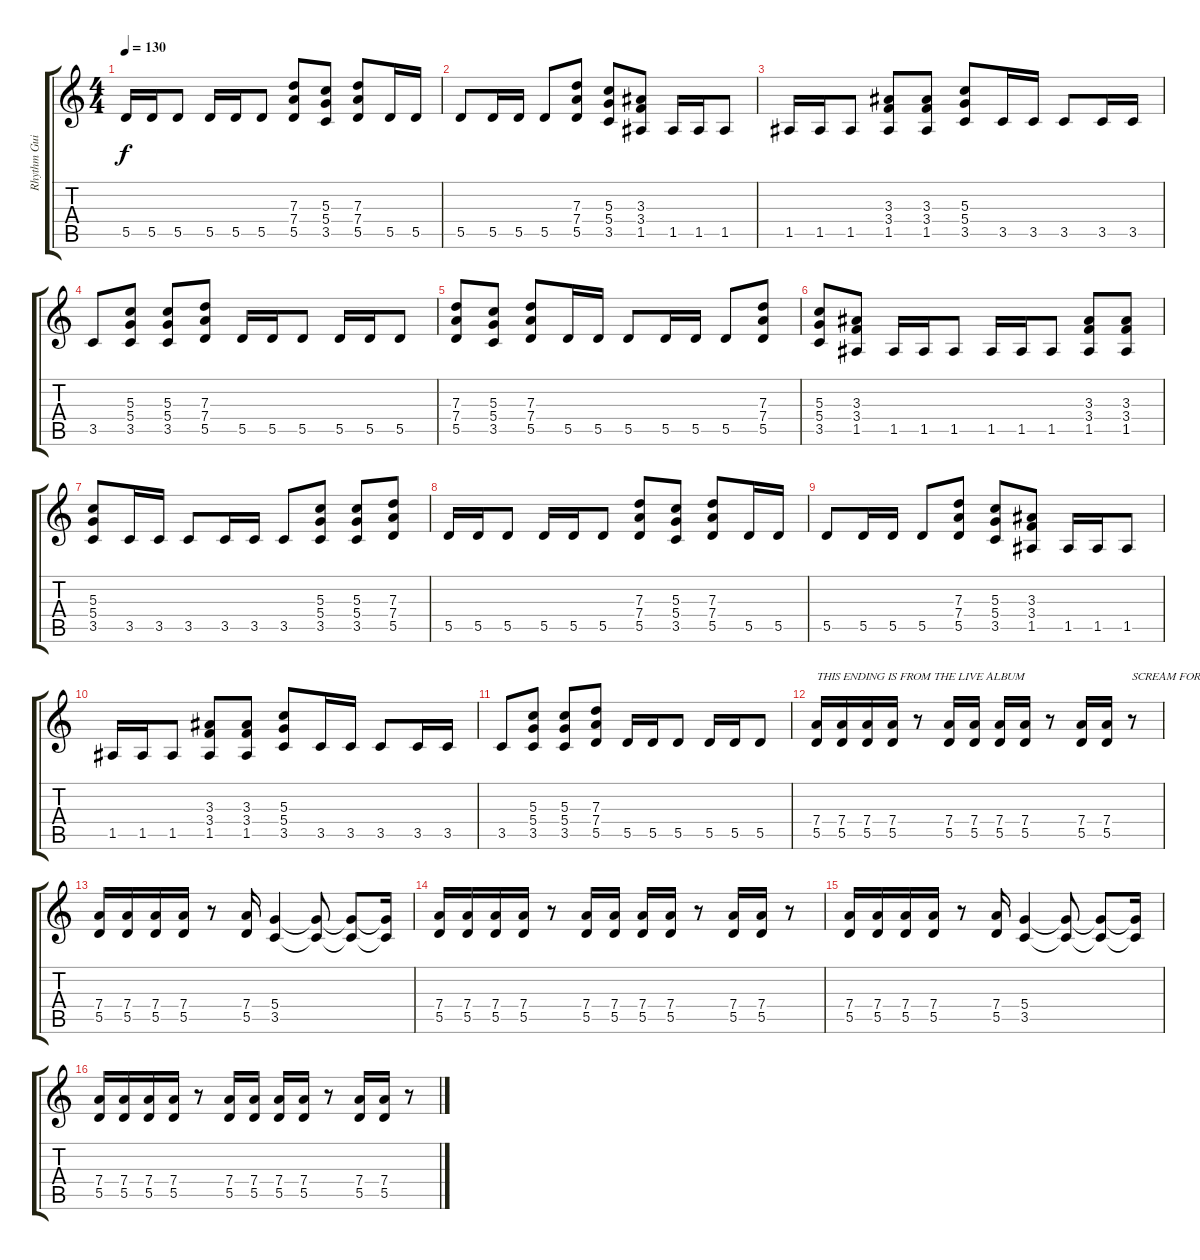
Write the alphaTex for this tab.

\track ("Rhythm Guitar" "Rhythm Gui") {instrument distortionguitar}
\staff {score tabs}
\tuning (E4 B3 G3 D3 A2 D2) {hide}
\ts (4 4)
\tempo 130
\clef g2
\ks c
5.5.16{dy f} 5.5.16 5.5.8 5.5.16 5.5.16 5.5.8 (7.3 7.4 5.5).8 (5.3 5.4 3.5).8 (7.3 7.4 5.5).8 5.5.16 5.5.16 |
5.5.8 5.5.16 5.5.16 5.5.8 (7.3 7.4 5.5).8 (5.3 5.4 3.5).8 (3.3 3.4 1.5).8 1.5.16 1.5.16 1.5.8 |
1.5.16 1.5.16 1.5.8 (3.3 3.4 1.5).8 (3.3 3.4 1.5).8 (5.3 5.4 3.5).8 3.5.16 3.5.16 3.5.8 3.5.16 3.5.16 |
3.5.8 (5.3 5.4 3.5).8 (5.3 5.4 3.5).8 (7.3 7.4 5.5).8 5.5.16 5.5.16 5.5.8 5.5.16 5.5.16 5.5.8 |
(7.3 7.4 5.5).8 (5.3 5.4 3.5).8 (7.3 7.4 5.5).8 5.5.16 5.5.16 5.5.8 5.5.16 5.5.16 5.5.8 (7.3 7.4 5.5).8 |
(5.3 5.4 3.5).8 (3.3 3.4 1.5).8 1.5.16 1.5.16 1.5.8 1.5.16 1.5.16 1.5.8 (3.3 3.4 1.5).8 (3.3 3.4 1.5).8 |
(5.3 5.4 3.5).8 3.5.16 3.5.16 3.5.8 3.5.16 3.5.16 3.5.8 (5.3 5.4 3.5).8 (5.3 5.4 3.5).8 (7.3 7.4 5.5).8 |
5.5.16 5.5.16 5.5.8 5.5.16 5.5.16 5.5.8 (7.3 7.4 5.5).8 (5.3 5.4 3.5).8 (7.3 7.4 5.5).8 5.5.16 5.5.16 |
5.5.8 5.5.16 5.5.16 5.5.8 (7.3 7.4 5.5).8 (5.3 5.4 3.5).8 (3.3 3.4 1.5).8 1.5.16 1.5.16 1.5.8 |
1.5.16 1.5.16 1.5.8 (3.3 3.4 1.5).8 (3.3 3.4 1.5).8 (5.3 5.4 3.5).8 3.5.16 3.5.16 3.5.8 3.5.16 3.5.16 |
3.5.8 (5.3 5.4 3.5).8 (5.3 5.4 3.5).8 (7.3 7.4 5.5).8 5.5.16 5.5.16 5.5.8 5.5.16 5.5.16 5.5.8 |
(7.4 5.5).16{txt "THIS ENDING IS FROM THE LIVE ALBUM "} (7.4 5.5).16 (7.4 5.5).16 (7.4 5.5).16 r.8 (7.4 5.5).16 (7.4 5.5).16 (7.4 5.5).16 (7.4 5.5).16 r.8 (7.4 5.5).16 (7.4 5.5).16 r.8{txt "SCREAM FOR ME BRAZIL"} |
(7.4 5.5).16 (7.4 5.5).16 (7.4 5.5).16 (7.4 5.5).16 r.8 (7.4 5.5).16 (5.4 3.5).4 (5.4{t} 3.5{t}).8 (5.4{t} 3.5{t}).8 (5.4{t} 3.5{t}).16 |
(7.4 5.5).16 (7.4 5.5).16 (7.4 5.5).16 (7.4 5.5).16 r.8 (7.4 5.5).16 (7.4 5.5).16 (7.4 5.5).16 (7.4 5.5).16 r.8 (7.4 5.5).16 (7.4 5.5).16 r.8 |
(7.4 5.5).16 (7.4 5.5).16 (7.4 5.5).16 (7.4 5.5).16 r.8 (7.4 5.5).16 (5.4 3.5).4 (5.4{t} 3.5{t}).8 (5.4{t} 3.5{t}).8 (5.4{t} 3.5{t}).16 |
(7.4 5.5).16 (7.4 5.5).16 (7.4 5.5).16 (7.4 5.5).16 r.8 (7.4 5.5).16 (7.4 5.5).16 (7.4 5.5).16 (7.4 5.5).16 r.8 (7.4 5.5).16 (7.4 5.5).16 r.8
